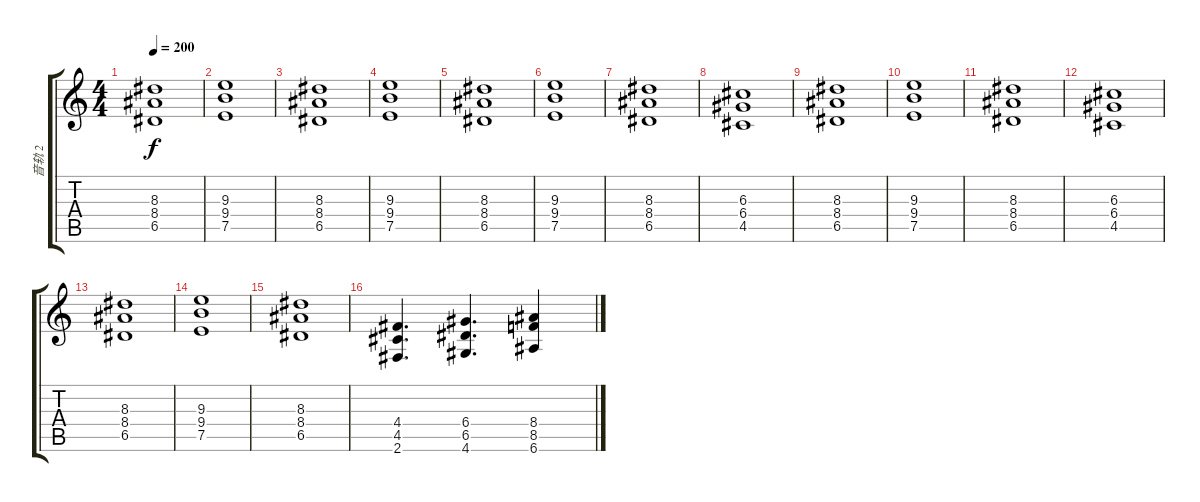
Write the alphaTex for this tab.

\track ("音轨 2" "音轨 2") {instrument overdrivenguitar}
\staff {score tabs}
\tuning (E4 B3 G3 D3 A2 E2) {hide}
\ts (4 4)
\tempo 200
\clef g2
\ks c
(8.3 8.4 6.5).1{dy f} |
(9.3 9.4 7.5).1 |
(8.3 8.4 6.5).1 |
(9.3 9.4 7.5).1 |
(8.3 8.4 6.5).1 |
(9.3 9.4 7.5).1 |
(8.3 8.4 6.5).1 |
(6.3 6.4 4.5).1 |
(8.3 8.4 6.5).1 |
(9.3 9.4 7.5).1 |
(8.3 8.4 6.5).1 |
(6.3 6.4 4.5).1 |
(8.3 8.4 6.5).1 |
(9.3 9.4 7.5).1 |
(8.3 8.4 6.5).1 |
(4.4 4.5 2.6).4{d} (6.4 6.5 4.6).4{d} (8.4 8.5 6.6).4
